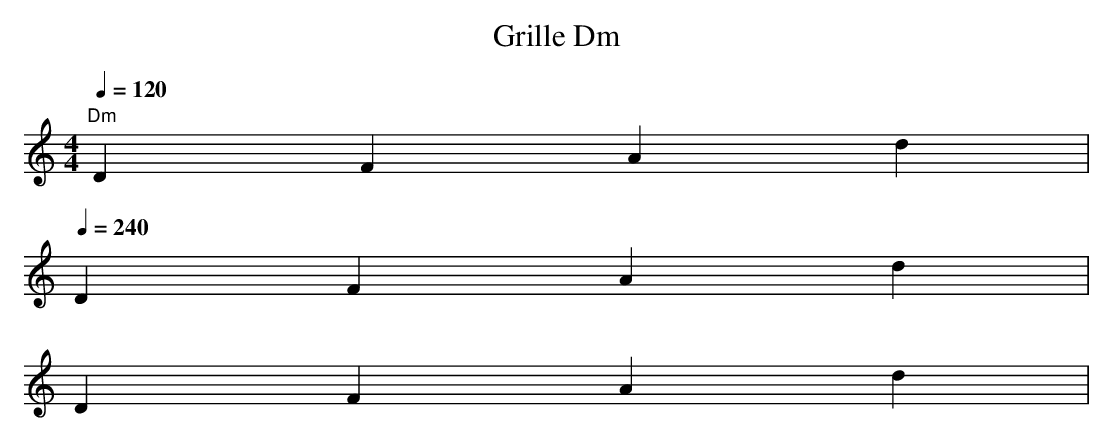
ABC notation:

X:1
T:Grille Dm
M: 4/4
L: 1/4
Q: 1/4=120
K:C
V:1
Q: 1/4=120
"Dm"D F A d |
Q: 1/4=240
D F A d |
D F A d |
